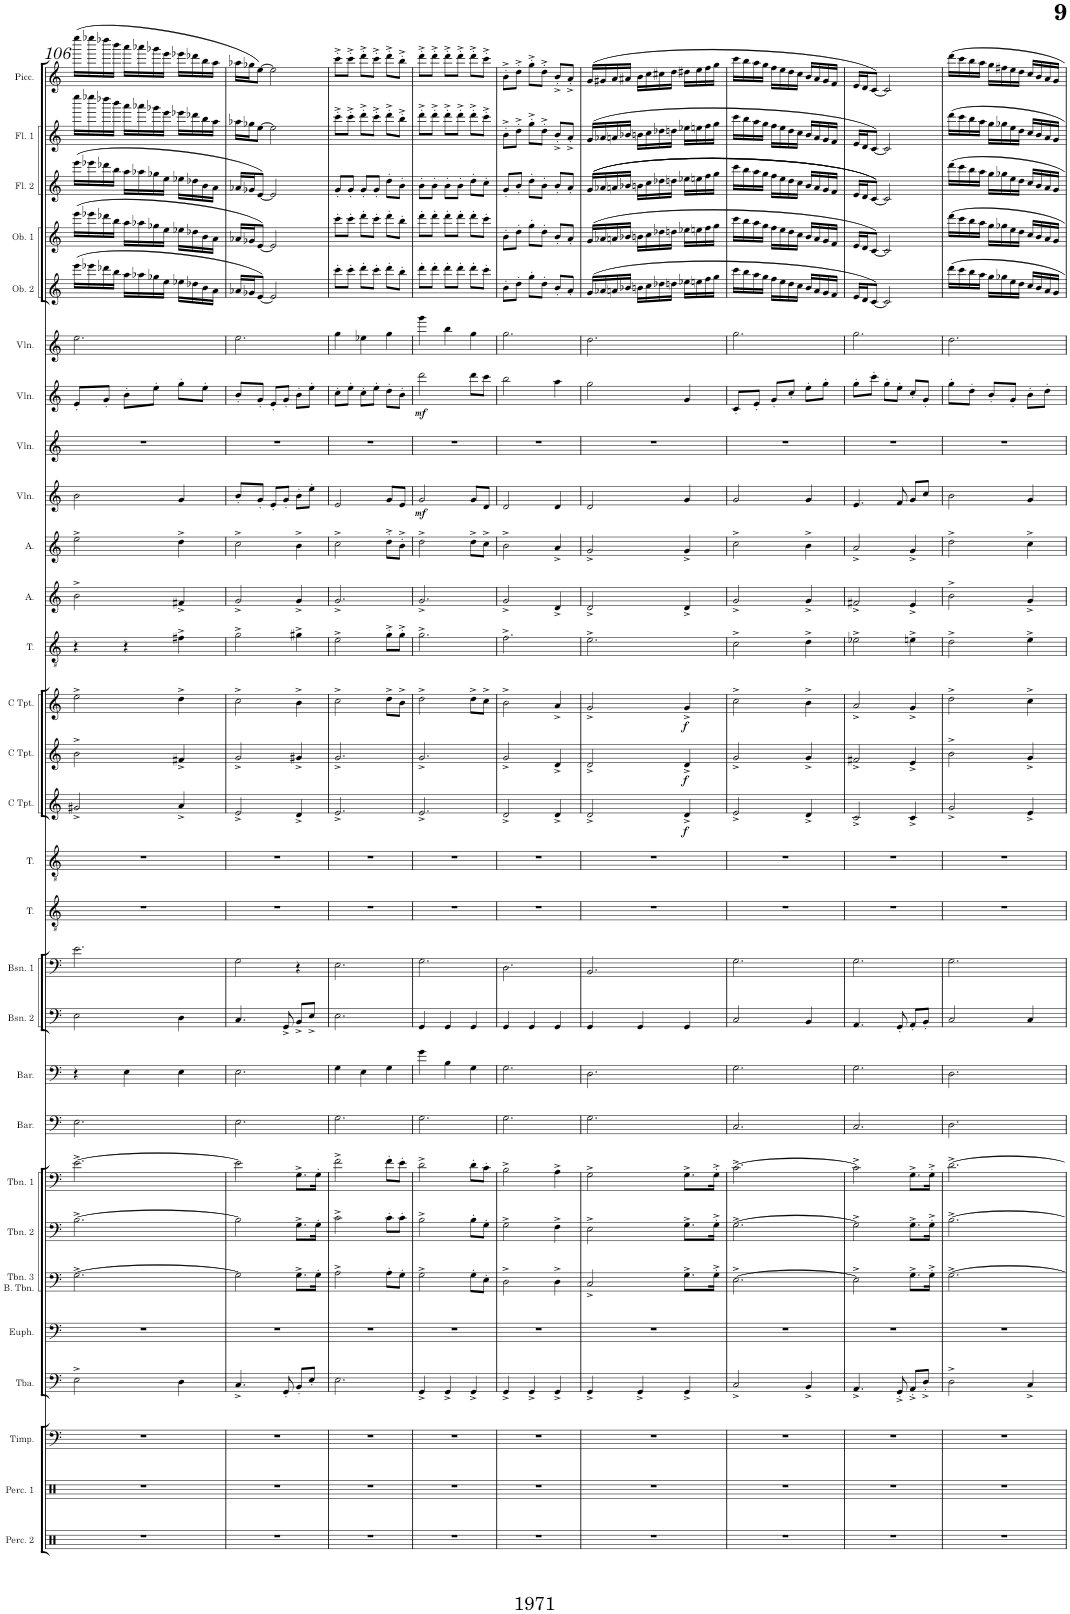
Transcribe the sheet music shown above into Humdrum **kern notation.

**kern	**kern	**kern	**kern	**kern	**kern	**kern	**kern	**kern	**kern	**kern	**kern	**kern	**kern	**kern	**dynam	**kern	**dynam	**kern	**dynam	**kern	**kern	**kern	**kern	**dynam	**kern	**kern	**dynam	**kern	**kern	**kern	**kern	**kern	**kern
*part29	*part28	*part27	*part26	*part25	*part24	*part23	*part22	*part21	*part20	*part19	*part18	*part17	*part16	*part15	*part15	*part14	*part14	*part13	*part13	*part12	*part11	*part10	*part9	*part9	*part8	*part7	*part7	*part6	*part5	*part4	*part3	*part2	*part1
*staff29	*staff28	*staff27	*staff26	*staff25	*staff24	*staff23	*staff22	*staff21	*staff20	*staff19	*staff18	*staff17	*staff16	*staff15	*staff15	*staff14	*staff14	*staff13	*staff13	*staff12	*staff11	*staff10	*staff9	*staff9	*staff8	*staff7	*staff7	*staff6	*staff5	*staff4	*staff3	*staff2	*staff1
*I"Percussion 2	*I"Percussion 1	*I"Timpani	*I"Tuba	*I"Euphonium	*I"Trombone 3 &amp; Bass Trombone	*I"Trombone 2	*I"Trombone 1	*I"Baritone	*I"Baritone	*I"Bassoon 2	*I"Bassoon 1	*I"Tenor	*I"Tenor	*I"C Trumpet	*	*I"C Trumpet	*	*I"C Trumpet	*	*I"Tenor	*I"Alto	*I"Alto	*I"Violin	*	*I"Violin	*I"Violin	*	*I"Violin	*I"Oboe 2	*I"Oboe 1	*I"Flute 2	*I"Flute 1	*I"Piccolo
*I'Perc. 2	*I'Perc. 1	*I'Timp.	*I'Tba.	*I'Euph.	*I'Tbn. 3 B. Tbn.	*I'Tbn. 2	*I'Tbn. 1	*I'Bar.	*I'Bar.	*I'Bsn. 2	*I'Bsn. 1	*I'T.	*I'T.	*I'C Tpt.	*	*I'C Tpt.	*	*I'C Tpt.	*	*I'T.	*I'A.	*I'A.	*I'Vln.	*	*I'Vln.	*I'Vln.	*	*I'Vln.	*I'Ob. 2	*I'Ob. 1	*I'Fl. 2	*I'Fl. 1	*I'Picc.
!!LO:PB:g=z
*clefX	*clefX	*clefF4	*clefF4	*clefF4	*clefF4	*clefF4	*clefF4	*clefF4	*clefF4	*clefF4	*clefF4	*clefGv2	*clefGv2	*clefG2	*	*clefG2	*	*clefG2	*	*clefGv2	*clefG2	*clefG2	*clefG2	*	*clefG2	*clefG2	*	*clefG2	*clefG2	*clefG2	*clefG2	*clefG2	*clefG2
*	*	*	*	*	*	*	*	*	*	*	*	*	*	*	*	*	*	*	*	*	*	*	*	*	*	*	*	*	*	*	*	*	*Trd-7c-12
*k[]	*k[]	*k[]	*k[]	*k[]	*k[]	*k[]	*k[]	*k[]	*k[]	*k[]	*k[]	*k[]	*k[]	*k[]	*	*k[]	*	*k[]	*	*k[]	*k[]	*k[]	*k[]	*	*k[]	*k[]	*	*k[]	*k[]	*k[]	*k[]	*k[]	*k[]
*M3/4	*M3/4	*M3/4	*M3/4	*M3/4	*M3/4	*M3/4	*M3/4	*M3/4	*M3/4	*M3/4	*M3/4	*M3/4	*M3/4	*M3/4	*	*M3/4	*	*M3/4	*	*M3/4	*M3/4	*M3/4	*M3/4	*	*M3/4	*M3/4	*	*M3/4	*M3/4	*M3/4	*M3/4	*M3/4	*M3/4
=106	=106	=106	=106	=106	=106	=106	=106	=106	=106	=106	=106	=106	=106	=106	=106	=106	=106	=106	=106	=106	=106	=106	=106	=106	=106	=106	=106	=106	=106	=106	=106	=106	=106
2.r	2.r	2.r	2E^\	2.r	[2.G^\	[2.B^\	[2.e^\	2.E\	4r	2E\	2.e\	2.r	2.r	2g#X^/	.	2b^\	.	2ee^\	.	4r	2b^\	2ee^\	2b\	.	2.r	8e'/L	.	2.ee\	(16eee\LL	(16eee\LL	(16eee\LL	16eeee\LL	(16eeee\LL
.	.	.	.	.	.	.	.	.	.	.	.	.	.	.	.	.	.	.	.	.	.	.	.	.	.	.	.	.	16eee-X\	16eee-X\	16eee-X\	16eeee-X\	16eeee-X\
.	.	.	.	.	.	.	.	.	.	.	.	.	.	.	.	.	.	.	.	.	.	.	.	.	.	8g'/J	.	.	16ddd-X\	16ddd-X\	16ddd-X\	16dddd-X\	16dddd-X\
.	.	.	.	.	.	.	.	.	.	.	.	.	.	.	.	.	.	.	.	.	.	.	.	.	.	.	.	.	16bb\JJ	16bb\JJ	16bb\JJ	16bbb\JJ	16bbb\JJ
.	.	.	.	.	.	.	.	.	4E\	.	.	.	.	.	.	.	.	.	.	4r	.	.	.	.	.	8b'\L	.	.	16aa\LL	16aa\LL	16aa\LL	16aaa\LL	16aaa\LL
.	.	.	.	.	.	.	.	.	.	.	.	.	.	.	.	.	.	.	.	.	.	.	.	.	.	.	.	.	16aa-X\	16aa-X\	16aa-X\	16aaa-X\	16aaa-X\
.	.	.	.	.	.	.	.	.	.	.	.	.	.	.	.	.	.	.	.	.	.	.	.	.	.	8ee'\J	.	.	16gg-X\	16gg-X\	16gg-X\	16ggg-X\	16ggg-X\
.	.	.	.	.	.	.	.	.	.	.	.	.	.	.	.	.	.	.	.	.	.	.	.	.	.	.	.	.	16ee\JJ	16ee\JJ	16ee\JJ	16eee\JJ	16eee\JJ
.	.	.	4D\	.	.	.	.	.	4E\	4D\	.	.	.	4a^/	.	4f#X^/	.	4dd^\	.	4f#X^\	4f#X^/	4dd^\	4g/	.	.	8gg'\L	.	.	16ee-X\LL	16ee-X\LL	16ee-X\LL	16eee-X\LL	16eee-X\LL
.	.	.	.	.	.	.	.	.	.	.	.	.	.	.	.	.	.	.	.	.	.	.	.	.	.	.	.	.	16dd-X\	16dd-X\	16dd-X\	16ddd-X\	16ddd-X\
.	.	.	.	.	.	.	.	.	.	.	.	.	.	.	.	.	.	.	.	.	.	.	.	.	.	8ee'\J	.	.	16b\	16b\	16b\	16bb\	16bb\
.	.	.	.	.	.	.	.	.	.	.	.	.	.	.	.	.	.	.	.	.	.	.	.	.	.	.	.	.	16a\JJ	16a\JJ	16a\JJ	16aa\JJ	16aa\JJ
=107	=107	=107	=107	=107	=107	=107	=107	=107	=107	=107	=107	=107	=107	=107	=107	=107	=107	=107	=107	=107	=107	=107	=107	=107	=107	=107	=107	=107	=107	=107	=107	=107	=107
2.r	2.r	2.r	4.C^/	2.r	2G\]	2B\]	2e\]	2.E\	2.E\	4.C/	2G\	2.r	2.r	2e^/	.	2g^/	.	2cc^\	.	2g^\	2g^/	2cc^\	8b'/L	.	2.r	8b'/L	.	2.ee\	16a-X/LL	16a-X/LL	16a-X/LL	16aa-X\LL	16aa-X\LL
.	.	.	.	.	.	.	.	.	.	.	.	.	.	.	.	.	.	.	.	.	.	.	.	.	.	.	.	.	16g-X/J	16g-X/J	16g-X/J	16gg-X\J	16gg-X\J
.	.	.	.	.	.	.	.	.	.	.	.	.	.	.	.	.	.	.	.	.	.	.	8g'/J	.	.	8g'/J	.	.	[8e/J)	[8e/J)	[8e/J)	[8ee\J	[8ee\J)
.	.	.	.	.	.	.	.	.	.	.	.	.	.	.	.	.	.	.	.	.	.	.	8e'/L	.	.	8e'/L	.	.	2e/]	2e/]	2e/]	2ee\]	2ee\]
.	.	.	8GG'/	.	.	.	.	.	.	8GG^/	.	.	.	.	.	.	.	.	.	.	.	.	8g'/J	.	.	8g'/J	.	.	.	.	.	.	.
.	.	.	8BB'/L	.	8.G^\L	8.G^\L	8.G^\L	.	.	8BB^/L	4r	.	.	4d^/	.	4g#X^/	.	4b^\	.	4g#X^\	4g^/	4b^\	8b'\L	.	.	8b'\L	.	.	.	.	.	.	.
.	.	.	8E'/J	.	.	.	.	.	.	8E^/J	.	.	.	.	.	.	.	.	.	.	.	.	8ee'\J	.	.	8ee'\J	.	.	.	.	.	.	.
.	.	.	.	.	16G'\Jk	16G'\Jk	16G'\Jk	.	.	.	.	.	.	.	.	.	.	.	.	.	.	.	.	.	.	.	.	.	.	.	.	.	.
=108	=108	=108	=108	=108	=108	=108	=108	=108	=108	=108	=108	=108	=108	=108	=108	=108	=108	=108	=108	=108	=108	=108	=108	=108	=108	=108	=108	=108	=108	=108	=108	=108	=108
2.r	2.r	2.r	2.E\	2.r	2A^\	2c^\	2f^\	2.G\	4G\	2.E\	2.E\	2.r	2.r	2.e^/	.	2.g^/	.	2cc^\	.	2e^\	2.g^/	2cc^\	2e/	.	2.r	8cc'\L	.	4gg\	8ccc'\L	8ccc'\L	8g'/L	8ccc'^\L	8ccc'^\L
.	.	.	.	.	.	.	.	.	.	.	.	.	.	.	.	.	.	.	.	.	.	.	.	.	.	8ee'\J	.	.	8ccc'\J	8ccc'\J	8g'/J	8ccc'^\J	8ccc'^\J
.	.	.	.	.	.	.	.	.	4E\	.	.	.	.	.	.	.	.	.	.	.	.	.	.	.	.	8cc'\L	.	4ee-X\	8ddd'\L	8ddd'\L	8g'/L	8ddd'^\L	8ddd'^\L
.	.	.	.	.	.	.	.	.	.	.	.	.	.	.	.	.	.	.	.	.	.	.	.	.	.	8ee'\J	.	.	8ccc'\J	8ccc'\J	8g'/J	8ccc'^\J	8ccc'^\J
.	.	.	.	.	8A'\L	8c'\L	8f'\L	.	4G\	.	.	.	.	.	.	.	.	8dd^\L	.	8g'^\L	.	8dd'^\L	8g/L	.	.	8dd'\L	.	4gg\	8ddd'\L	8ddd'\L	8dd'\L	8ddd'^\L	8ddd'^\L
.	.	.	.	.	8G'\J	8c'\J	8e'\J	.	.	.	.	.	.	.	.	.	.	8b^\J	.	8g'^\J	.	8b'^\J	8e/J	.	.	8b'\J	.	.	8bb'\J	8bb'\J	8b'\J	8bb'^\J	8bb'^\J
=109	=109	=109	=109	=109	=109	=109	=109	=109	=109	=109	=109	=109	=109	=109	=109	=109	=109	=109	=109	=109	=109	=109	=109	=109	=109	=109	=109	=109	=109	=109	=109	=109	=109
!	!	!	!	!	!	!	!	!	!	!	!	!	!	!	!	!	!	!	!	!	!	!	!	!LO:DY:b	!	!	!LO:DY:b	!	!	!	!	!	!
2.r	2.r	2.r	4GG^/	2.r	2G^\	2B^\	2d^\	2.G\	4g\	4GG/	2.G\	2.r	2.r	2.e^/	.	2.g^/	.	2dd^\	.	2.g^\	2.g^/	2dd^\	2g/	mf	2.r	2ddd\	mf	4ggg\	8ddd'\L	8ddd'\L	8b'\L	8ddd'^\L	8ddd'^\L
.	.	.	.	.	.	.	.	.	.	.	.	.	.	.	.	.	.	.	.	.	.	.	.	.	.	.	.	.	8ddd'\J	8ddd'\J	8b'\J	8ddd'^\J	8ddd'^\J
.	.	.	4GG^/	.	.	.	.	.	4B\	4GG/	.	.	.	.	.	.	.	.	.	.	.	.	.	.	.	.	.	4bb\	8ddd'\L	8ddd'\L	8b'\L	8ddd'^\L	8ddd'^\L
.	.	.	.	.	.	.	.	.	.	.	.	.	.	.	.	.	.	.	.	.	.	.	.	.	.	.	.	.	8ddd'\J	8ddd'\J	8b'\J	8ddd'^\J	8ddd'^\J
.	.	.	4GG^/	.	8G'\L	8B'\L	8d'\L	.	4G\	4GG/	.	.	.	.	.	.	.	8dd^\L	.	.	.	8dd^\L	8g/L	.	.	8ddd\L	.	4gg\	8ddd'\L	8ddd'\L	8dd'\L	8ddd'^\L	8ddd'^\L
.	.	.	.	.	8E'\J	8G'\J	8c'\J	.	.	.	.	.	.	.	.	.	.	8cc^\J	.	.	.	8cc^\J	8d/J	.	.	8ccc\J	.	.	8ccc'\J	8ccc'\J	8cc'\J	8ccc'^\J	8ccc'^\J
=110	=110	=110	=110	=110	=110	=110	=110	=110	=110	=110	=110	=110	=110	=110	=110	=110	=110	=110	=110	=110	=110	=110	=110	=110	=110	=110	=110	=110	=110	=110	=110	=110	=110
2.r	2.r	2.r	4GG^/	2.r	2D^\	2G^\	2B^\	2.G\	2.G\	4GG/	2.D\	2.r	2.r	2d^/	.	2g^/	.	2b^\	.	2.f^\	2g^/	2b^\	2d/	.	2.r	2bb\	.	2.gg\	8b'\L	8b'\L	8g'/L	8b'^\L	8b'^\L
.	.	.	.	.	.	.	.	.	.	.	.	.	.	.	.	.	.	.	.	.	.	.	.	.	.	.	.	.	8dd'\J	8dd'\J	8b'/J	8dd'^\J	8dd'^\J
.	.	.	4GG^/	.	.	.	.	.	.	4GG/	.	.	.	.	.	.	.	.	.	.	.	.	.	.	.	.	.	.	8gg'\L	8gg'\L	8dd'\L	8gg'^\L	8gg'^\L
.	.	.	.	.	.	.	.	.	.	.	.	.	.	.	.	.	.	.	.	.	.	.	.	.	.	.	.	.	8dd'\J	8dd'\J	8b'\J	8dd'^\J	8dd'^\J
.	.	.	4GG^/	.	4D^\	4F^\	4A^\	.	.	4GG/	.	.	.	4d^/	.	4d^/	.	4a^/	.	.	4d^/	4a^/	4d/	.	.	4aa\	.	.	8b'/L	8b'/L	8b'/L	8b'^/L	8b'^/L
.	.	.	.	.	.	.	.	.	.	.	.	.	.	.	.	.	.	.	.	.	.	.	.	.	.	.	.	.	8a'/J	8a'/J	8a'/J	8a'^/J	8a'^/J
=111	=111	=111	=111	=111	=111	=111	=111	=111	=111	=111	=111	=111	=111	=111	=111	=111	=111	=111	=111	=111	=111	=111	=111	=111	=111	=111	=111	=111	=111	=111	=111	=111	=111
2.r	2.r	2.r	4GG^/	2.r	2C^/	2E^\	2G^\	2.G\	2.D\	4GG/	2.BB/	2.r	2.r	2d^/	.	2d^/	.	2g^/	.	2.e^\	2d^/	2g^/	2d/	.	2.r	2gg\	.	2.dd\	(16g/LL	(16g/LL	((16g/LL	(16g/LL	(16g/LL
.	.	.	.	.	.	.	.	.	.	.	.	.	.	.	.	.	.	.	.	.	.	.	.	.	.	.	.	.	16a-X/	16a-X/	16a-X/	16a-X/	16g#X/
.	.	.	.	.	.	.	.	.	.	.	.	.	.	.	.	.	.	.	.	.	.	.	.	.	.	.	.	.	16an/	16an/	16an/	16an/	16a/
.	.	.	.	.	.	.	.	.	.	.	.	.	.	.	.	.	.	.	.	.	.	.	.	.	.	.	.	.	16b-X/JJ	16b-X/JJ	16b-X/JJ	16b-X/JJ	16a#X/JJ
.	.	.	4GG^/	.	.	.	.	.	.	4GG/	.	.	.	.	.	.	.	.	.	.	.	.	.	.	.	.	.	.	16bn\LL	16bn\LL	16bn\LL	16bn\LL	16b\LL
.	.	.	.	.	.	.	.	.	.	.	.	.	.	.	.	.	.	.	.	.	.	.	.	.	.	.	.	.	16cc\	16cc\	16cc\	16cc\	16cc\
.	.	.	.	.	.	.	.	.	.	.	.	.	.	.	.	.	.	.	.	.	.	.	.	.	.	.	.	.	16dd-X\	16dd-X\	16dd-X\	16dd-X\	16cc#X\
.	.	.	.	.	.	.	.	.	.	.	.	.	.	.	.	.	.	.	.	.	.	.	.	.	.	.	.	.	16ddn\JJ	16ddn\JJ	16ddn\JJ	16ddn\JJ	16dd\JJ
!	!	!	!	!	!	!	!	!	!	!	!	!	!	!	!LO:DY:b	!	!LO:DY:b	!	!LO:DY:b	!	!	!	!	!	!	!	!	!	!	!	!	!	!
.	.	.	4GG^/	.	8.G^\L	8.G^\L	8.G^\L	.	.	4GG/	.	.	.	4d^/	f	4d^/	f	4g^/	f	.	4d^/	4g^/	4g/	.	.	4g/	.	.	16ee-X\LL	16ee-X\LL	16ee-X\LL	16ee-X\LL	16dd#X\LL
.	.	.	.	.	.	.	.	.	.	.	.	.	.	.	.	.	.	.	.	.	.	.	.	.	.	.	.	.	16een\	16een\	16een\	16een\	16ee\
.	.	.	.	.	.	.	.	.	.	.	.	.	.	.	.	.	.	.	.	.	.	.	.	.	.	.	.	.	16ff\	16ff\	16ff\	16ff\	16ff\
.	.	.	.	.	16G'^\Jk	16G'^\Jk	16G'^\Jk	.	.	.	.	.	.	.	.	.	.	.	.	.	.	.	.	.	.	.	.	.	16gg\JJ	16gg\JJ	16gg\JJ	16gg\JJ	16gg\JJ
=112	=112	=112	=112	=112	=112	=112	=112	=112	=112	=112	=112	=112	=112	=112	=112	=112	=112	=112	=112	=112	=112	=112	=112	=112	=112	=112	=112	=112	=112	=112	=112	=112	=112
2.r	2.r	2.r	2C^/	2.r	[2.E^\	[2.G^\	[2.c^\	2.C/	2.G\	2C/	2.G\	2.r	2.r	2e^/	.	2g^/	.	2cc^\	.	2c^\	2g^/	2cc^\	2g/	.	2.r	8c'/L	.	2.gg\	16ccc\LL	16ccc\LL	16ccc\LL	16ccc\LL	16ccc\LL
.	.	.	.	.	.	.	.	.	.	.	.	.	.	.	.	.	.	.	.	.	.	.	.	.	.	.	.	.	16bb\	16bb\	16bb\	16bb\	16bb\
.	.	.	.	.	.	.	.	.	.	.	.	.	.	.	.	.	.	.	.	.	.	.	.	.	.	8e'/J	.	.	16aa\	16aa\	16aa\	16aa\	16aa\
.	.	.	.	.	.	.	.	.	.	.	.	.	.	.	.	.	.	.	.	.	.	.	.	.	.	.	.	.	16gg\JJ	16gg\JJ	16gg\JJ	16gg\JJ	16gg\JJ
.	.	.	.	.	.	.	.	.	.	.	.	.	.	.	.	.	.	.	.	.	.	.	.	.	.	8g'/L	.	.	16ff\LL	16ff\LL	16ff\LL	16ff\LL	16ff\LL
.	.	.	.	.	.	.	.	.	.	.	.	.	.	.	.	.	.	.	.	.	.	.	.	.	.	.	.	.	16ee\	16ee\	16ee\	16ee\	16ee\
.	.	.	.	.	.	.	.	.	.	.	.	.	.	.	.	.	.	.	.	.	.	.	.	.	.	8cc'/J	.	.	16dd\	16dd\	16dd\	16dd\	16dd\
.	.	.	.	.	.	.	.	.	.	.	.	.	.	.	.	.	.	.	.	.	.	.	.	.	.	.	.	.	16cc\JJ	16cc\JJ	16cc\JJ	16cc\JJ	16cc\JJ
.	.	.	4BB^/	.	.	.	.	.	.	4BB/	.	.	.	4d^/	.	4g^/	.	4b^\	.	4d^\	4g^/	4b^\	4g/	.	.	8ee'\L	.	.	16b/LL	16b/LL	16b/LL	16b/LL	16b/LL
.	.	.	.	.	.	.	.	.	.	.	.	.	.	.	.	.	.	.	.	.	.	.	.	.	.	.	.	.	16a/	16a/	16a/	16a/	16a/
.	.	.	.	.	.	.	.	.	.	.	.	.	.	.	.	.	.	.	.	.	.	.	.	.	.	8gg'\J	.	.	16g/	16g/	16g/	16g/	16g/
.	.	.	.	.	.	.	.	.	.	.	.	.	.	.	.	.	.	.	.	.	.	.	.	.	.	.	.	.	16f/JJ	16f/JJ	16f/JJ	16f/JJ	16f/JJ
=113	=113	=113	=113	=113	=113	=113	=113	=113	=113	=113	=113	=113	=113	=113	=113	=113	=113	=113	=113	=113	=113	=113	=113	=113	=113	=113	=113	=113	=113	=113	=113	=113	=113
2.r	2.r	2.r	4.AA^/	2.r	2E^\]	2G^\]	2c^\]	2.C/	2.G\	4.AA/	2.G\	2.r	2.r	2c^/	.	2f#X^/	.	2a^/	.	2e-X^\	2f#X^/	2a^/	4.e/	.	2.r	8gg'\L	.	2.gg\	16e/LL	16e/LL	16e/LL	16e/LL	16e/LL
.	.	.	.	.	.	.	.	.	.	.	.	.	.	.	.	.	.	.	.	.	.	.	.	.	.	.	.	.	16d/J	16d/J	16d/J	16d/J	16d/J
.	.	.	.	.	.	.	.	.	.	.	.	.	.	.	.	.	.	.	.	.	.	.	.	.	.	8ccc'\J	.	.	[8c/J)	[8c/J)	[8c/J))	[8c/J)	[8c/J)
.	.	.	.	.	.	.	.	.	.	.	.	.	.	.	.	.	.	.	.	.	.	.	.	.	.	8gg'\L	.	.	2c/]	2c/]	2c/]	2c/]	2c/]
.	.	.	8GG'^/	.	.	.	.	.	.	8GG'/	.	.	.	.	.	.	.	.	.	.	.	.	8f/	.	.	8ee'\J	.	.	.	.	.	.	.
.	.	.	8AA'^/L	.	8.G^\L	8.G^\L	8.G^\L	.	.	8AA'/L	.	.	.	4c^/	.	4e^/	.	4g^/	.	4en^\	4e^/	4g^/	8g/L	.	.	8cc'/L	.	.	.	.	.	.	.
.	.	.	8D'^/J	.	.	.	.	.	.	8BB'/J	.	.	.	.	.	.	.	.	.	.	.	.	8cc/J	.	.	8g'/J	.	.	.	.	.	.	.
.	.	.	.	.	16G'^\Jk	16G'^\Jk	16G'^\Jk	.	.	.	.	.	.	.	.	.	.	.	.	.	.	.	.	.	.	.	.	.	.	.	.	.	.
=114	=114	=114	=114	=114	=114	=114	=114	=114	=114	=114	=114	=114	=114	=114	=114	=114	=114	=114	=114	=114	=114	=114	=114	=114	=114	=114	=114	=114	=114	=114	=114	=114	=114
2.r	2.r	2.r	2D^\	2.r	[2.G^\	[2.B^\	[2.d^\	2.D\	2.D\	2C/	2.G\	2.r	2.r	2g^/	.	2b^\	.	2dd^\	.	2d^\	2b^\	2dd^\	2b\	.	2.r	8gg'\L	.	2.dd\	16ddd\LL	16ddd\LL	16ddd\LL	16ddd\LL	16ddd\LL
.	.	.	.	.	.	.	.	.	.	.	.	.	.	.	.	.	.	.	.	.	.	.	.	.	.	.	.	.	16ccc\	16ccc\	16ccc\	16ccc\	16ccc\
.	.	.	.	.	.	.	.	.	.	.	.	.	.	.	.	.	.	.	.	.	.	.	.	.	.	8dd'\J	.	.	16bb\	16bb\	16bb\	16bb\	16bb\
.	.	.	.	.	.	.	.	.	.	.	.	.	.	.	.	.	.	.	.	.	.	.	.	.	.	.	.	.	16aa\JJ	16aa\JJ	16aa\JJ	16aa\JJ	16aa\JJ
.	.	.	.	.	.	.	.	.	.	.	.	.	.	.	.	.	.	.	.	.	.	.	.	.	.	8b'/L	.	.	16gg\LL	16gg\LL	16gg\LL	16gg\LL	16gg\LL
.	.	.	.	.	.	.	.	.	.	.	.	.	.	.	.	.	.	.	.	.	.	.	.	.	.	.	.	.	16gg-X\	16gg-X\	16gg-X\	16gg-X\	16ff#X\
.	.	.	.	.	.	.	.	.	.	.	.	.	.	.	.	.	.	.	.	.	.	.	.	.	.	8g'/J	.	.	16ee\	16ee\	16ee\	16ee\	16ee\
.	.	.	.	.	.	.	.	.	.	.	.	.	.	.	.	.	.	.	.	.	.	.	.	.	.	.	.	.	16dd\JJ	16dd\JJ	16dd\JJ	16dd\JJ	16dd\JJ
.	.	.	4C^/	.	.	.	.	.	.	4C/	.	.	.	4e^/	.	4g^/	.	4cc^\	.	4e^\	4g^/	4cc^\	4g/	.	.	8b'\L	.	.	16cc/LL	16cc/LL	16cc/LL	16cc/LL	16cc/LL
.	.	.	.	.	.	.	.	.	.	.	.	.	.	.	.	.	.	.	.	.	.	.	.	.	.	.	.	.	16b/	16b/	16b/	16b/	16b/
.	.	.	.	.	.	.	.	.	.	.	.	.	.	.	.	.	.	.	.	.	.	.	.	.	.	8dd'\J	.	.	16a/	16a/	16a/	16a/	16a/
.	.	.	.	.	.	.	.	.	.	.	.	.	.	.	.	.	.	.	.	.	.	.	.	.	.	.	.	.	16g/JJ	16g/JJ	16g/JJ	16g/JJ	16g/JJ
=	=	=	=	=	=	=	=	=	=	=	=	=	=	=	=	=	=	=	=	=	=	=	=	=	=	=	=	=	=	=	=	=	=
*-	*-	*-	*-	*-	*-	*-	*-	*-	*-	*-	*-	*-	*-	*-	*-	*-	*-	*-	*-	*-	*-	*-	*-	*-	*-	*-	*-	*-	*-	*-	*-	*-	*-
